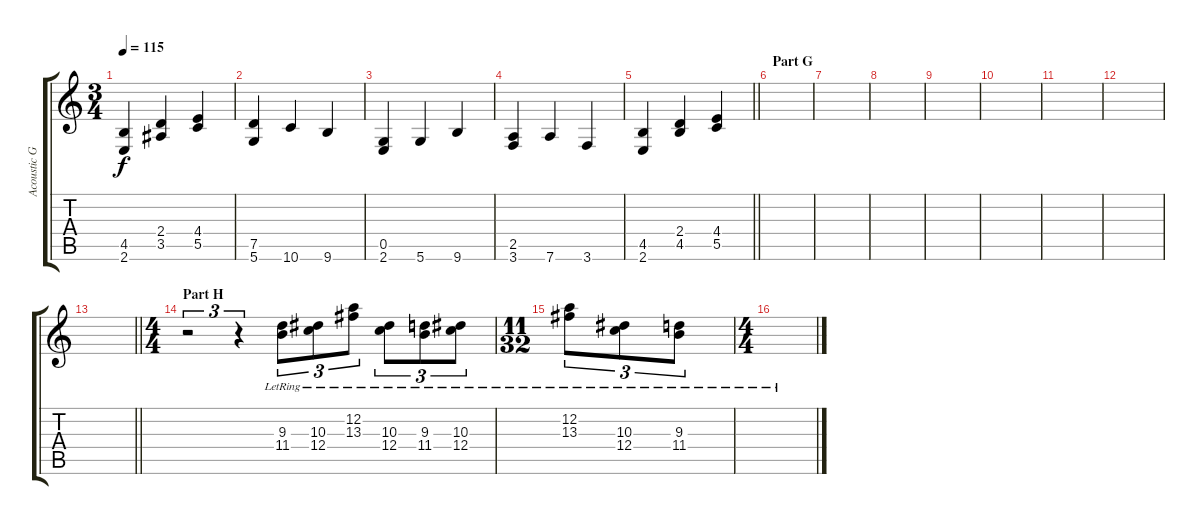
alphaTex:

\track ("Acoustic Guitar 2" "Acoustic G") {instrument acousticguitarsteel}
\staff {score tabs}
\tuning (D4 A3 F3 C3 G2 D2) {hide}
\ts (3 4)
\tempo 115
\clef g2
\ks c
(4.5 2.6).4{dy f} (2.4 3.5).4 (4.4 5.5).4 |
(7.5 5.6).4 10.6.4 9.6.4 |
(0.5 2.6).4 5.6.4 9.6.4 |
(2.5 3.6).4 7.6.4 3.6.4 |
\barLineRight lightlight
(4.5 2.6).4 (2.4 4.5).4 (4.4 5.5).4 |
\section ("" "Part G")
|
|
|
|
|
|
|
\barLineRight lightlight
|
\ts (4 4)
\section ("" "Part H")
r.2{tu (3 2)} r.4{tu (3 2)} (9.3{lr} 11.4{lr}).8{tu (3 2)} (10.3{lr} 12.4{lr}).8{tu (3 2)} (12.2{lr} 13.3{lr}).8{tu (3 2)} (10.3{lr} 12.4{lr}).8{tu (3 2)} (9.3{lr} 11.4{lr}).8{tu (3 2)} (10.3{lr} 12.4{lr}).8{tu (3 2)} |
\ts (11 32)
(12.2{lr} 13.3{lr}).8{tu (3 2)} (10.3{lr} 12.4{lr}).8{tu (3 2)} (9.3{lr} 11.4{lr}).8{tu (3 2)} |
\ts (4 4)
